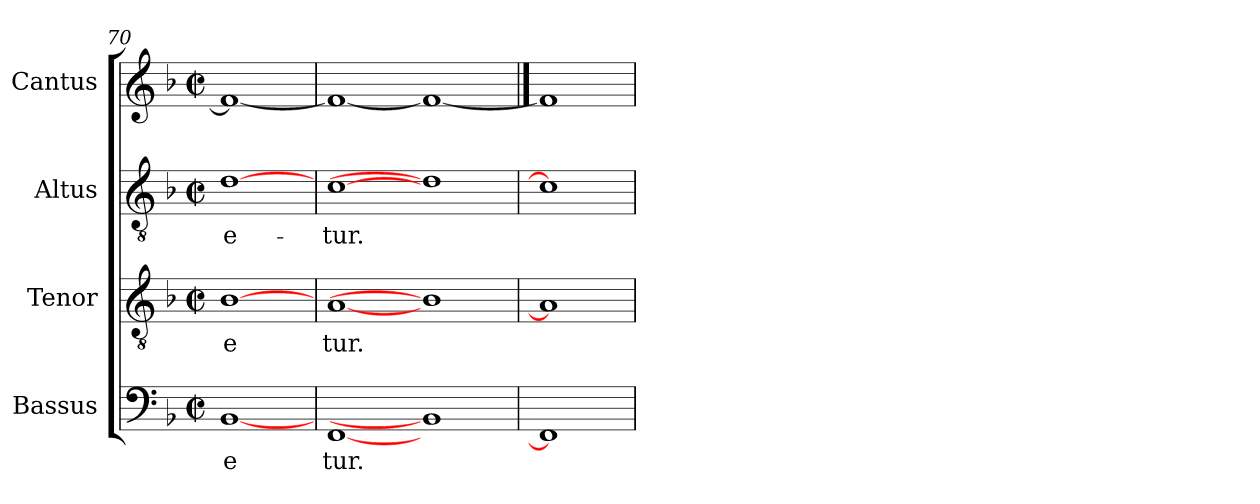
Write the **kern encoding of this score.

**kern	**text	**kern	**text	**kern	**text	**kern
*part4	*part4	*part3	*part3	*part2	*part2	*part1
*staff4	*staff4	*staff3	*staff3	*staff2	*staff2	*staff1
*I"Bassus	*	*I"Tenor	*	*I"Altus	*	*I"Cantus
*clefF4	*	*clefGv2	*	*clefGv2	*	*clefG2
*k[b-]	*	*k[b-]	*	*k[b-]	*	*k[b-]
*F:	*	*F:	*	*F:	*	*F:
*M2/2	*	*M2/2	*	*M2/2	*	*M2/2
*met(c|)	*	*met(c|)	*	*met(c|)	*	*met(c|)
=70	=70	=70	=70	=70	=70	=70
!	!LO:LY:b:cj	!	!LO:LY:b:cj	!	!LO:LY:b:cj	!
[1BB-	e	[1B-	e	[1d	-e-	1f_<
=71	=71	=71	=71	=71	=71	=71
!	!LO:LY:b:cj	!	!LO:LY:b:cj	!	!LO:LY:b:cj	!
[1FF	tur.	[1A	tur.	[1c	-tur.	1f_
1BB-]	.	1B-]	.	1d]	.	1f_
=72	==72	=72	==72	=72	==72	==72
1FF]	.	1A]	.	1c]	.	1f]
=	=	=	=	=	=	=
*-	*-	*-	*-	*-	*-	*-
